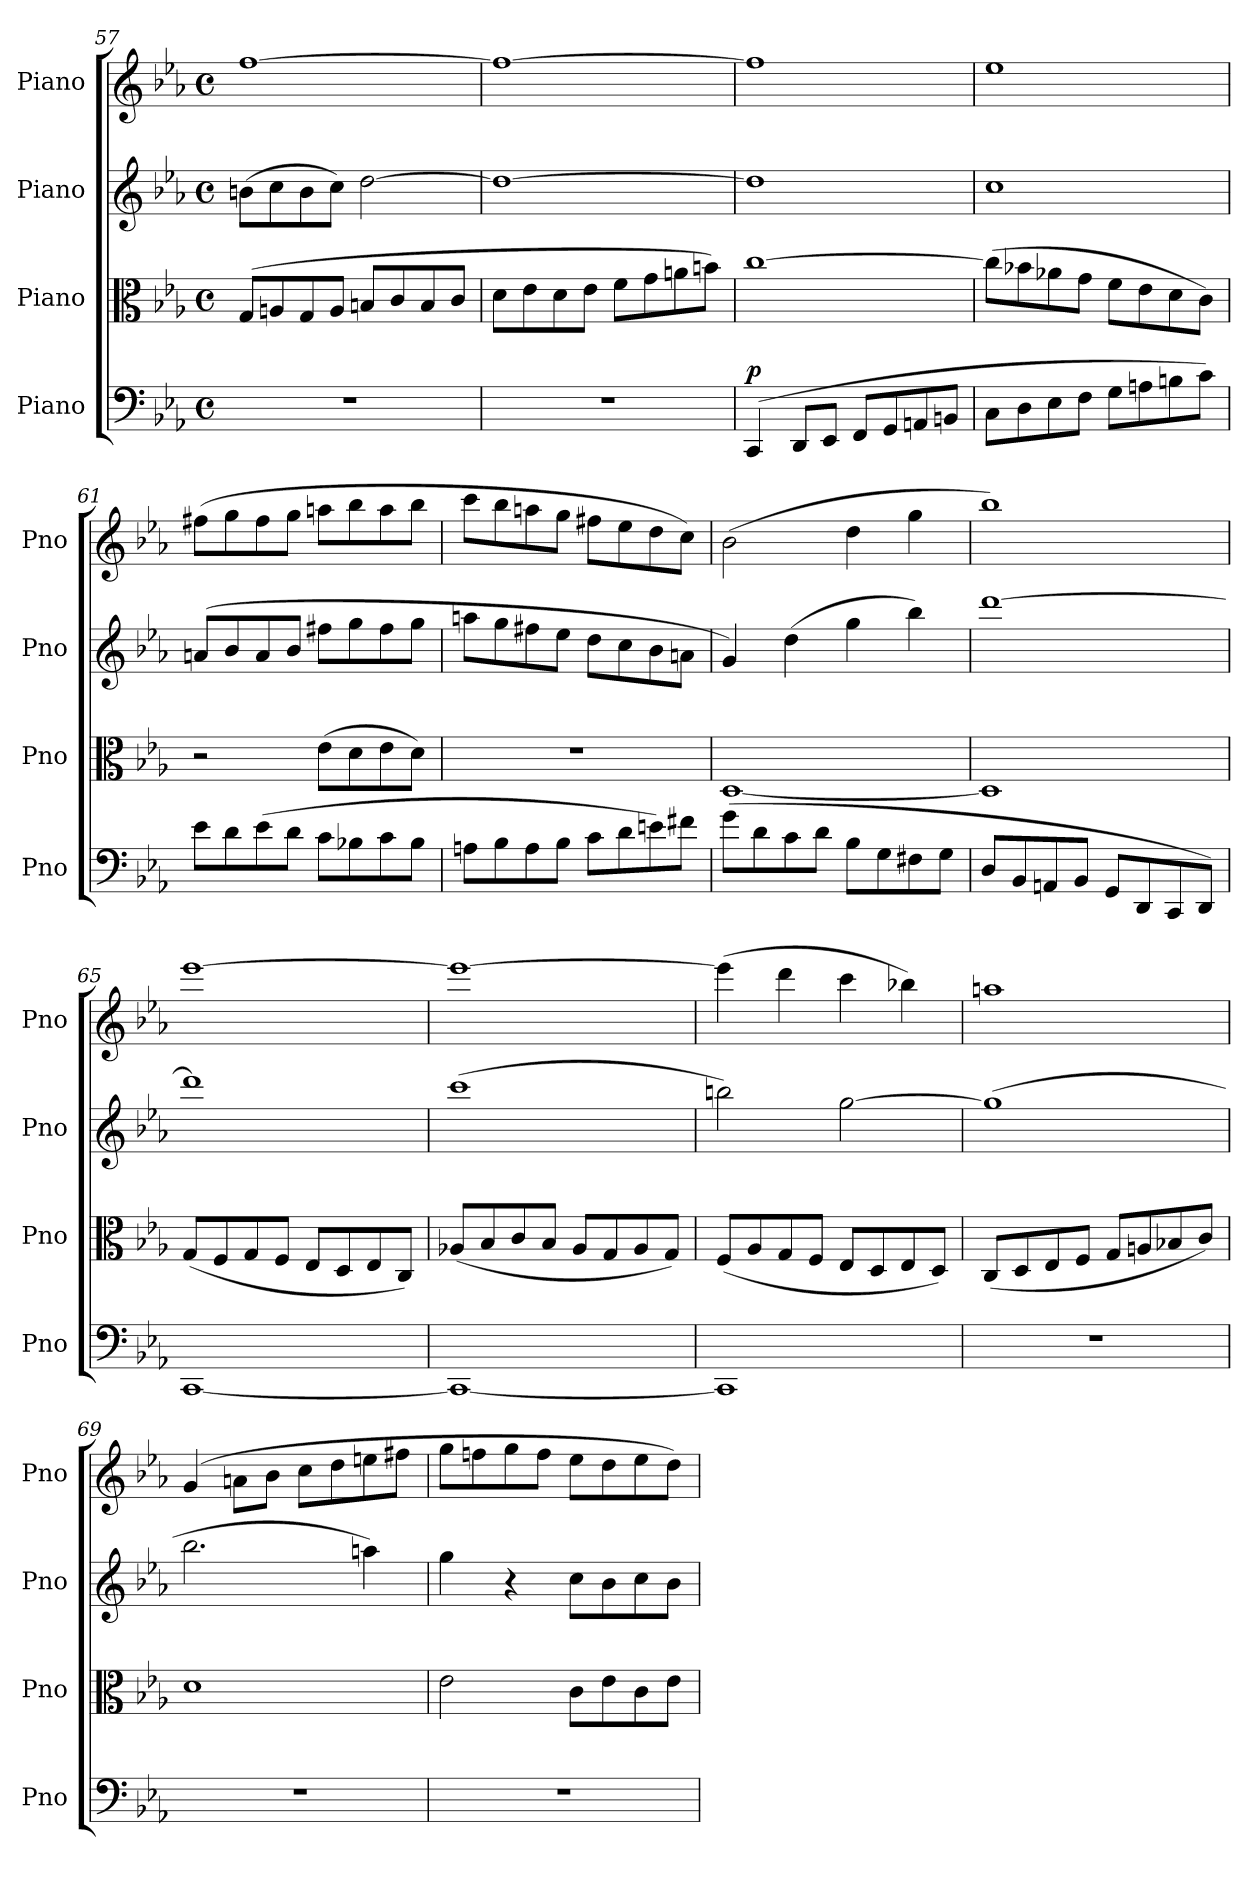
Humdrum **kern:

**kern	**dynam	**kern	**kern	**kern
*part4	*part4	*part3	*part2	*part1
*staff4	*staff4	*staff3	*staff2	*staff1
*I"Piano	*	*I"Piano	*I"Piano	*I"Piano
*I'Pno	*	*I'Pno	*I'Pno	*I'Pno
*clefF4	*	*clefC3	*clefG2	*clefG2
*k[b-e-a-]	*	*k[b-e-a-]	*k[b-e-a-]	*k[b-e-a-]
*M4/4	*	*M4/4	*M4/4	*M4/4
*met(c)	*	*met(c)	*met(c)	*met(c)
=57	=57	=57	=57	=57
1r	.	(8G/L	(8bn\L	[1ff
.	.	8An/	8cc\	.
.	.	8G/	8b\	.
.	.	8A/J	8cc\J)	.
.	.	8Bn/L	[2dd\	.
.	.	8c/	.	.
.	.	8B/	.	.
.	.	8c/J	.	.
!!LO:LB:g=z
=58	=58	=58	=58	=58
1r	.	8d\L	1dd_	1ff_
.	.	8e-\	.	.
.	.	8d\	.	.
.	.	8e-\J	.	.
.	.	8f\L	.	.
.	.	8g\	.	.
.	.	8an\	.	.
.	.	8bn\J)	.	.
=59	=59	=59	=59	=59
!	!LO:DY:a	!	!	!
(4CC/	p	[1cc	1dd]	1ff]
8DD/L	.	.	.	.
8EE-/J	.	.	.	.
8FF/L	.	.	.	.
8GG/	.	.	.	.
8AAn/	.	.	.	.
8BBn/J	.	.	.	.
=60	=60	=60	=60	=60
8C\L	.	(8cc\L]	1cc	1ee-
8D\	.	8b-X\	.	.
8E-\	.	8a-X\	.	.
8F\J	.	8g\J	.	.
8G\L	.	8f\L	.	.
8An\	.	8e-\	.	.
8Bn\	.	8d\	.	.
8c\J)	.	8c\J)	.	.
=61	=61	=61	=61	=61
8e-\L	.	2r	(8an/L	(8ff#X\L
8d\	.	.	8b-/	8gg\
(8e-\	.	.	8a/	8ff#\
8d\J	.	.	8b-/J	8gg\J
8c\L	.	(8e-\L	8ff#X\L	8aan\L
8B-X\	.	8d\	8gg\	8bb-\
8c\	.	8e-\	8ff#\	8aa\
8B-\J	.	8d\J)	8gg\J	8bb-\J
=62	=62	=62	=62	=62
8An\L	.	1r	8aan\L	8ccc\L
8B-\	.	.	8gg\	8bb-\
8A\	.	.	8ff#X\	8aan\
8B-\J	.	.	8ee-\J	8gg\J
8c\L	.	.	8dd\L	8ff#X\L
8d\	.	.	8cc\	8ee-\
8en\)	.	.	8b-\	8dd\
8f#X\J	.	.	8an\J	8cc\J)
=63	=63	=63	=63	=63
(8g\L	.	[1D	4g/)	(2b-\
8d\	.	.	.	.
8c\	.	.	(4dd\	.
8d\J	.	.	.	.
8B-\L	.	.	4gg\	4dd\
8G\	.	.	.	.
8F#X\	.	.	4bb-\)	4gg\
8G\J	.	.	.	.
=64	=64	=64	=64	=64
8D/L	.	1D]	[1ddd	1bb-)
8BB-/	.	.	.	.
8AAn/	.	.	.	.
8BB-/J	.	.	.	.
8GG/L	.	.	.	.
8DD/	.	.	.	.
8CC/	.	.	.	.
8DD/J)	.	.	.	.
=65	=65	=65	=65	=65
[1CC	.	(8G/L	1ddd]	[1eee-
.	.	8F/	.	.
.	.	8G/	.	.
.	.	8F/J	.	.
.	.	8E-/L	.	.
.	.	8D/	.	.
.	.	8E-/	.	.
.	.	8C/J)	.	.
!!LO:LB:g=z
=66	=66	=66	=66	=66
1CC_	.	(8A-X/L	(1ccc	1eee-_
.	.	8B-/	.	.
.	.	8c/	.	.
.	.	8B-/J	.	.
.	.	8A-/L	.	.
.	.	8G/	.	.
.	.	8A-/	.	.
.	.	8G/J)	.	.
=67	=67	=67	=67	=67
1CC]	.	(8F/L	2bbn\)	(4eee-\]
.	.	8A-/	.	.
.	.	8G/	.	4ddd\
.	.	8F/J	.	.
.	.	8E-/L	[2gg\	4ccc\
.	.	8D/	.	.
.	.	8E-/	.	4bb-X\)
.	.	8D/J)	.	.
=68	=68	=68	=68	=68
1r	.	(8C/L	(1gg]	1aan
.	.	8D/	.	.
.	.	8E-/	.	.
.	.	8F/J	.	.
.	.	8G/L	.	.
.	.	8An/	.	.
.	.	8B-X/	.	.
.	.	8c/J)	.	.
=69	=69	=69	=69	=69
1r	.	1d	2.bb-\	(4g/
.	.	.	.	8an\L
.	.	.	.	8b-\J
.	.	.	.	8cc\L
.	.	.	.	8dd\
.	.	.	4aan\)	8een\
.	.	.	.	8ff#X\J
=70	=70	=70	=70	=70
1r	.	2e-\	4gg\	8gg\L
.	.	.	.	8ffn\
.	.	.	4r	8gg\
.	.	.	.	8ff\J
.	.	8c\L	8cc\L	8ee-\L
.	.	8e-\	8b-\	8dd\
.	.	8c\	8cc\	8ee-\
.	.	8e-\J	8b-\J	8dd\J)
=	=	=	=	=
*-	*-	*-	*-	*-
